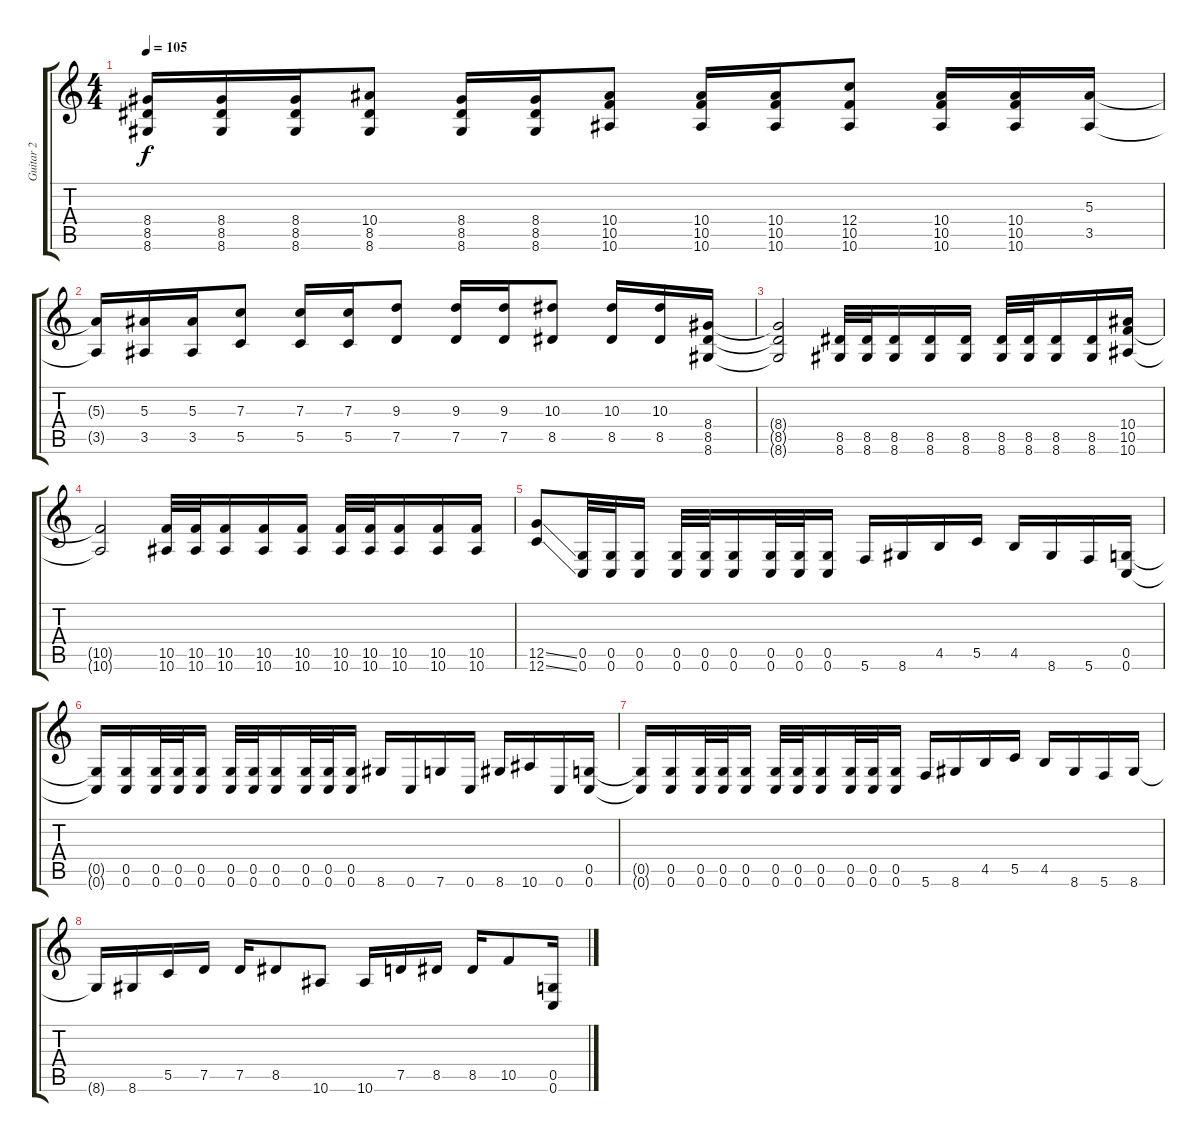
\track ("Guitar 2" "Guitar 2") {instrument distortionguitar}
\staff {score tabs}
\tuning (D4 A3 F3 C3 G2 C2) {hide}
\ts (4 4)
\tempo 105
\clef g2
\ks c
(8.4{t} 8.5{t} 8.6{t}).16{dy f} (8.4 8.5 8.6).16 (8.4 8.5 8.6).16 (10.4 8.5 8.6).8 (8.4 8.5 8.6).16 (8.4 8.5 8.6).16 (10.4 10.5 10.6).8 (10.4 10.5 10.6).16 (10.4 10.5 10.6).16 (12.4 10.5 10.6).8 (10.4 10.5 10.6).16 (10.4 10.5 10.6).16 (5.3 3.5).16 |
(5.3{t} 3.5{t}).16 (5.3 3.5).16 (5.3 3.5).16 (7.3 5.5).8 (7.3 5.5).16 (7.3 5.5).16 (9.3 7.5).8 (9.3 7.5).16 (9.3 7.5).16 (10.3 8.5).8 (10.3 8.5).16 (10.3 8.5).16 (8.4 8.5 8.6).16 |
(8.4{t} 8.5{t} 8.6{t}).2 (8.5 8.6).32 (8.5 8.6).32 (8.5 8.6).16 (8.5 8.6).16 (8.5 8.6).16 (8.5 8.6).32 (8.5 8.6).32 (8.5 8.6).16 (8.5 8.6).16 (10.4 10.5 10.6).16 |
(10.5{t} 10.6{t}).2 (10.5 10.6).32 (10.5 10.6).32 (10.5 10.6).16 (10.5 10.6).16 (10.5 10.6).16 (10.5 10.6).32 (10.5 10.6).32 (10.5 10.6).16 (10.5 10.6).16 (10.5 10.6).16 |
(12.5{ss} 12.6{ss}).8 (0.5 0.6).32 (0.5 0.6).32 (0.5 0.6).16 (0.5 0.6).32 (0.5 0.6).32 (0.5 0.6).16 (0.5 0.6).32 (0.5 0.6).32 (0.5 0.6).16 5.6.16 8.6.16 4.5.16 5.5.16 4.5.16 8.6.16 5.6.16 (0.5 0.6).16 |
(0.5{t} 0.6{t}).16 (0.5 0.6).16 (0.5 0.6).32 (0.5 0.6).32 (0.5 0.6).16 (0.5 0.6).32 (0.5 0.6).32 (0.5 0.6).16 (0.5 0.6).32 (0.5 0.6).32 (0.5 0.6).16 8.6.16 0.6.16 7.6.16 0.6.16 8.6.16 10.6.16 0.6.16 (0.5 0.6).16 |
(0.5{t} 0.6{t}).16 (0.5 0.6).16 (0.5 0.6).32 (0.5 0.6).32 (0.5 0.6).16 (0.5 0.6).32 (0.5 0.6).32 (0.5 0.6).16 (0.5 0.6).32 (0.5 0.6).32 (0.5 0.6).16 5.6.16 8.6.16 4.5.16 5.5.16 4.5.16 8.6.16 5.6.16 8.6.16 |
8.6{t}.16 8.6.16 5.5.16 7.5.16 7.5.16 8.5.8 10.6.8 10.6.16 7.5.16 8.5.16 8.5.16 10.5.8 (0.5 0.6).16
